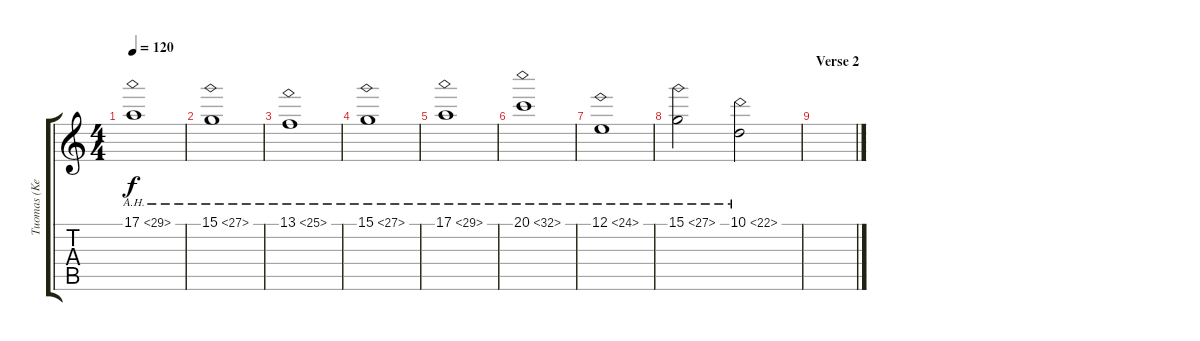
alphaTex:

\track ("Tuomas (Keyboards)" "Tuomas (Ke") {instrument pad4choir}
\staff {score tabs}
\tuning (E4 B3 G3 D3 A2 E2) {hide}
\ts (4 4)
\tempo 120
\clef g2
\ks c
17.1{ah 12}.1{dy f} |
15.1{ah 12}.1 |
13.1{ah 12}.1 |
15.1{ah 12}.1 |
17.1{ah 12}.1 |
20.1{ah 12}.1 |
12.1{ah 12}.1 |
15.1{ah 12}.2 10.1{ah 12}.2 |
\section ("" "Verse 2")
